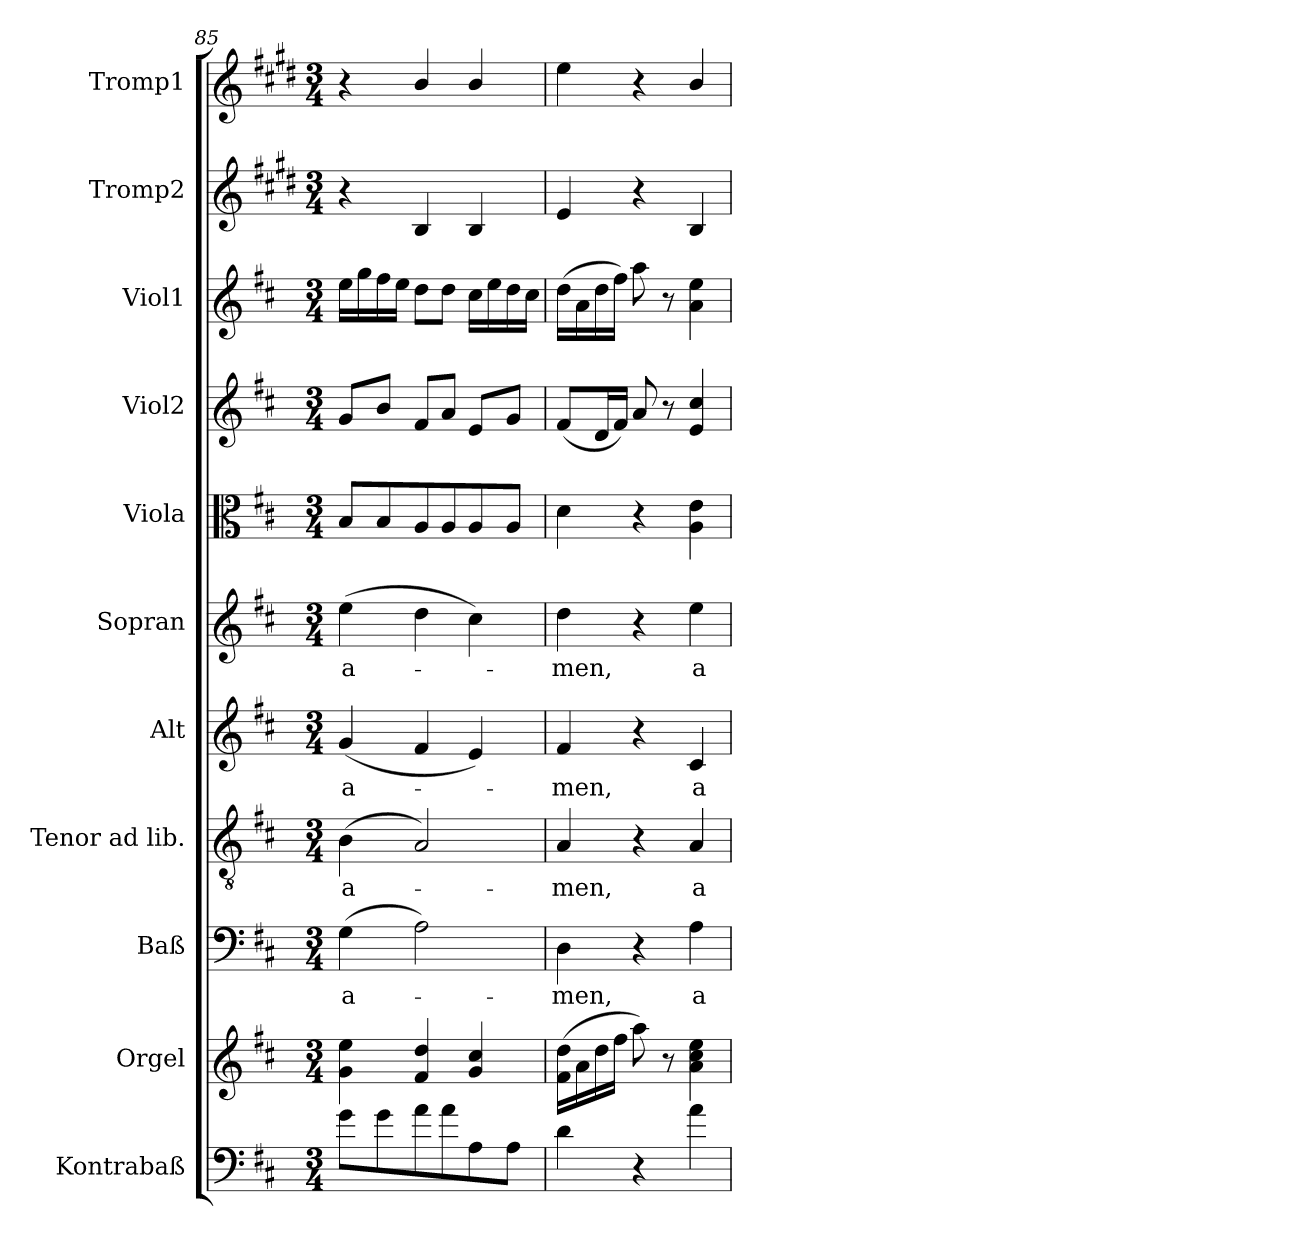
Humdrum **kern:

**kern	**kern	**kern	**text	**kern	**text	**kern	**text	**kern	**text	**kern	**kern	**kern	**kern	**kern
*part11	*part10	*part9	*part9	*part8	*part8	*part7	*part7	*part6	*part6	*part5	*part4	*part3	*part2	*part1
*staff11	*staff10	*staff9	*staff9	*staff8	*staff8	*staff7	*staff7	*staff6	*staff6	*staff5	*staff4	*staff3	*staff2	*staff1
*I"Kontrabaß	*I"Orgel	*I"Baß	*	*I"Tenor ad lib.	*	*I"Alt	*	*I"Sopran	*	*I"Viola	*I"Viol2	*I"Viol1	*I"Tromp2	*I"Tromp1
*	*	*	*	*	*	*	*	*	*	*I'Vla	*	*	*	*
*clefF4	*clefG2	*clefF4	*	*clefGv2	*	*clefG2	*	*clefG2	*	*clefC3	*clefG2	*clefG2	*clefG2	*clefG2
*ITrd7c12	*	*	*	*	*	*	*	*	*	*	*	*	*ITrd1c2	*ITrd1c2
*k[f#c#]	*k[f#c#]	*k[f#c#]	*	*k[f#c#]	*	*k[f#c#]	*	*k[f#c#]	*	*k[f#c#]	*k[f#c#]	*k[f#c#]	*k[f#c#]	*k[f#c#]
*D:	*D:	*D:	*	*D:	*	*D:	*	*D:	*	*D:	*D:	*D:	*D:	*D:
*M3/4	*M3/4	*M3/4	*	*M3/4	*	*M3/4	*	*M3/4	*	*M3/4	*M3/4	*M3/4	*M3/4	*M3/4
=85	=85	=85	=85	=85	=85	=85	=85	=85	=85	=85	=85	=85	=85	=85
!	!	!	!LO:LY:b	!	!LO:LY:b	!	!LO:LY:b	!	!LO:LY:b	!	!	!	!	!
8G\L	4g\ 4ee\	(>4G\	a-	(>4B\	a-	(<4g/	a-	(>4ee\	a-	8B/L	8g/L	16ee\LL	4r	4r
.	.	.	.	.	.	.	.	.	.	.	.	16gg\	.	.
8G\	.	.	.	.	.	.	.	.	.	8B/	8b/J	16ff#\	.	.
.	.	.	.	.	.	.	.	.	.	.	.	16ee\JJ	.	.
8A\	4f#/ 4dd/	2A\)	.	2A/)	.	4f#/	.	4dd\	.	8A/	8f#/L	8dd\L	4A/	4a/
8A\	.	.	.	.	.	.	.	.	.	8A/	8a/J	8dd\J	.	.
8AA\	4g/ 4cc#/	.	.	.	.	4e/)	.	4cc#\)	.	8A/	8e/L	16cc#\LL	4A/	4a/
.	.	.	.	.	.	.	.	.	.	.	.	16ee\	.	.
8AA\J	.	.	.	.	.	.	.	.	.	8A/J	8g/J	16dd\	.	.
.	.	.	.	.	.	.	.	.	.	.	.	16cc#\JJ	.	.
!!LO:PB:g=z
=86	=86	=86	=86	=86	=86	=86	=86	=86	=86	=86	=86	=86	=86	=86
!	!	!	!LO:LY:b	!	!LO:LY:b	!	!LO:LY:b	!	!LO:LY:b	!	!	!	!	!
4D\	(>16f#\ 16dd\LL	4D\	-men,	4A/	-men,	4f#/	-men,	4dd\	-men,	4d\	(<8f#/L	(>16dd\LL	4d/	4dd\
.	16a\	.	.	.	.	.	.	.	.	.	.	16a\	.	.
.	16dd\	.	.	.	.	.	.	.	.	.	16d/L	16dd\	.	.
.	16ff#\JJ	.	.	.	.	.	.	.	.	.	16f#/JJ)	16ff#\JJ)	.	.
4r	8aa\)	4r	.	4r	.	4r	.	4r	.	4r	8a/	8aa\	4r	4r
.	8r	.	.	.	.	.	.	.	.	.	8r	8r	.	.
!	!	!	!LO:LY:b	!	!LO:LY:b	!	!LO:LY:b	!	!LO:LY:b	!	!	!	!	!
4A\	4a\ 4cc#\ 4ee\	4A\	a-	4A/	a-	4c#/	a-	4ee\	a-	4A\ 4e\	4e/ 4cc#/	4a\ 4ee\	4A/	4a/
=	=	=	=	=	=	=	=	=	=	=	=	=	=	=
*-	*-	*-	*-	*-	*-	*-	*-	*-	*-	*-	*-	*-	*-	*-
